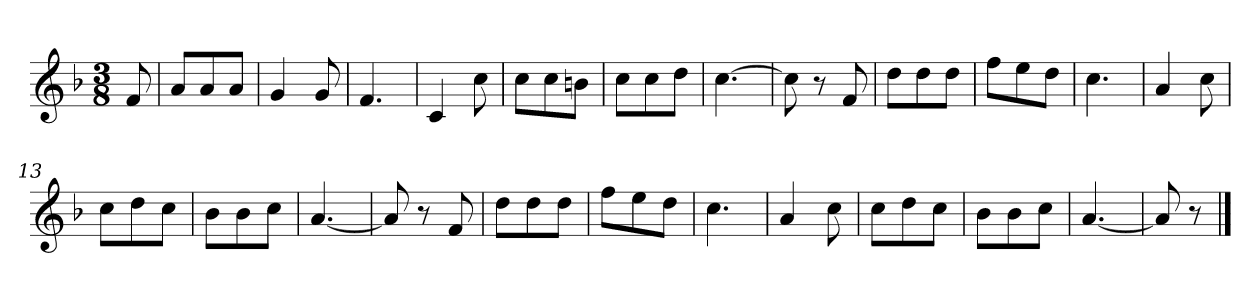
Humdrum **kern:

**kern
*part1
*staff1
*k[b-]
*M3/8
*MM120
=
8f
=1
8aL
8a
8aJ
=2
4g
8g
=3
4.f
=4
4c
8cc
=5
8ccL
8cc
8bnJ
=6
8ccL
8cc
8ddJ
=7
[4.cc
=8
8cc]
8r
8f
=9
8ddL
8dd
8ddJ
=10
8ffL
8ee
8ddJ
=11
4.cc
=12
4a
8cc
=13
8ccL
8dd
8ccJ
=14
8b-L
8b-
8ccJ
=15
[4.a
=16
8a]
8r
8f
=17
8ddL
8dd
8ddJ
=18
8ffL
8ee
8ddJ
=19
4.cc
=20
4a
8cc
=21
8ccL
8dd
8ccJ
=22
8b-L
8b-
8ccJ
=23
[4.a
=24
8a]
8r
==
*-
